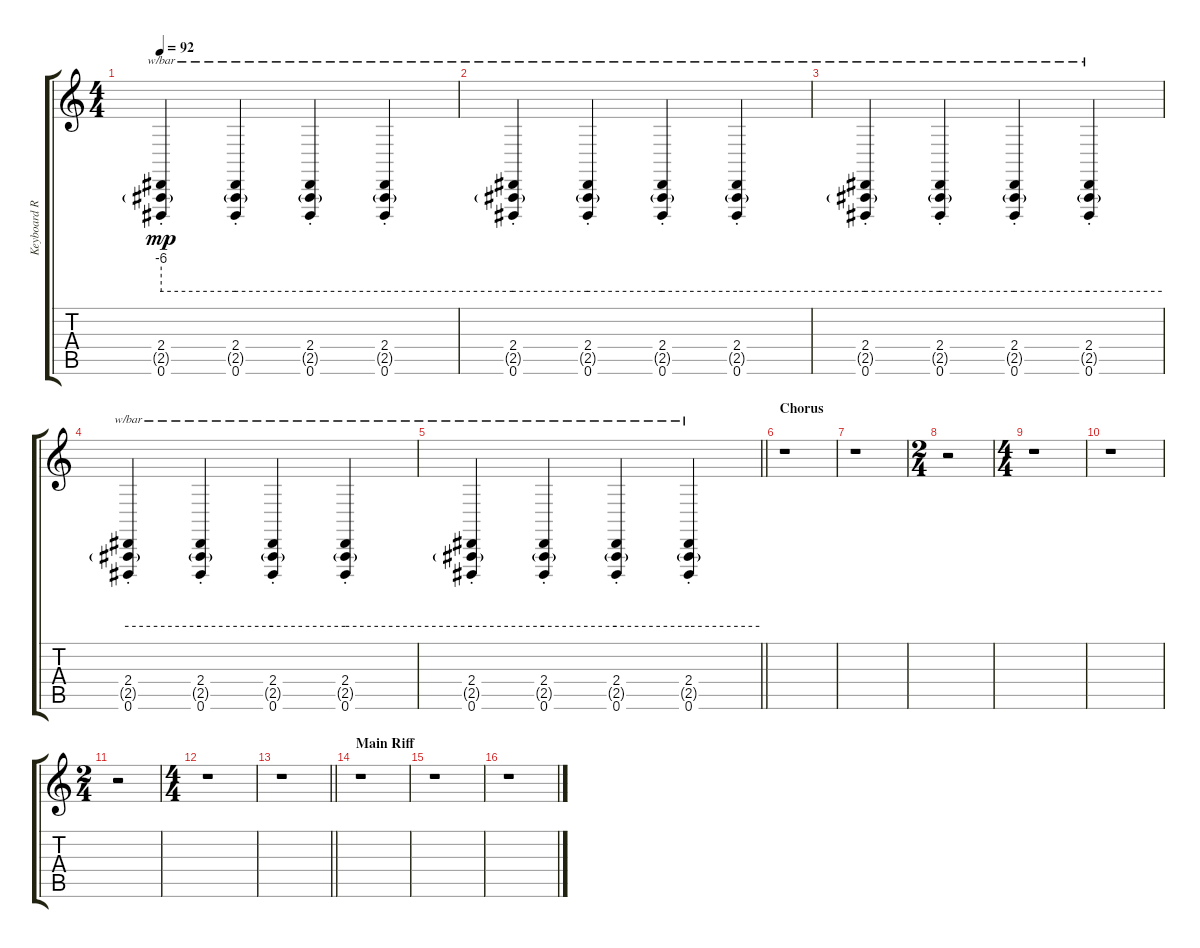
\track ("Keyboard Rythm III" "Keyboard R") {instrument pad2warm}
\staff {score tabs}
\tuning (Eb4 Bb3 Gb3 Db3 Ab2 Eb2) {hide}
\ts (4 4)
\tempo 92
\clef g2
\ks c
(2.4{st} 2.5{g st} 0.6{st}).4{tbe (hold default 0 -24 60 -24) dy mp} (2.4{st} 2.5{g st} 0.6{st}).4{tbe (hold default 0 -24 60 -24)} (2.4{st} 2.5{g st} 0.6{st}).4{tbe (hold default 0 -24 60 -24)} (2.4{st} 2.5{g st} 0.6{st}).4{tbe (hold default 0 -24 60 -24)} |
(2.4{st} 2.5{g st} 0.6{st}).4{tbe (hold default 0 -24 60 -24)} (2.4{st} 2.5{g st} 0.6{st}).4{tbe (hold default 0 -24 60 -24)} (2.4{st} 2.5{g st} 0.6{st}).4{tbe (hold default 0 -24 60 -24)} (2.4{st} 2.5{g st} 0.6{st}).4{tbe (hold default 0 -24 60 -24)} |
(2.4{st} 2.5{g st} 0.6{st}).4{tbe (hold default 0 -24 60 -24)} (2.4{st} 2.5{g st} 0.6{st}).4{tbe (hold default 0 -24 60 -24)} (2.4{st} 2.5{g st} 0.6{st}).4{tbe (hold default 0 -24 60 -24)} (2.4{st} 2.5{g st} 0.6{st}).4{tbe (hold default 0 -24 60 -24)} |
(2.4{st} 2.5{g st} 0.6{st}).4{tbe (hold default 0 -24 60 -24)} (2.4{st} 2.5{g st} 0.6{st}).4{tbe (hold default 0 -24 60 -24)} (2.4{st} 2.5{g st} 0.6{st}).4{tbe (hold default 0 -24 60 -24)} (2.4{st} 2.5{g st} 0.6{st}).4{tbe (hold default 0 -24 60 -24)} |
\barLineRight lightlight
(2.4{st} 2.5{g st} 0.6{st}).4{tbe (hold default 0 -24 60 -24)} (2.4{st} 2.5{g st} 0.6{st}).4{tbe (hold default 0 -24 60 -24)} (2.4{st} 2.5{g st} 0.6{st}).4{tbe (hold default 0 -24 60 -24)} (2.4{st} 2.5{g st} 0.6{st}).4{tbe (hold default 0 -24 60 -24)} |
\section ("" "Chorus")
r.1 |
r.1 |
\ts (2 4)
r.2 |
\ts (4 4)
r.1 |
r.1 |
\ts (2 4)
r.2 |
\ts (4 4)
r.1 |
\barLineRight lightlight
r.1 |
\section ("" "Main Riff")
r.1 |
r.1 |
r.1
